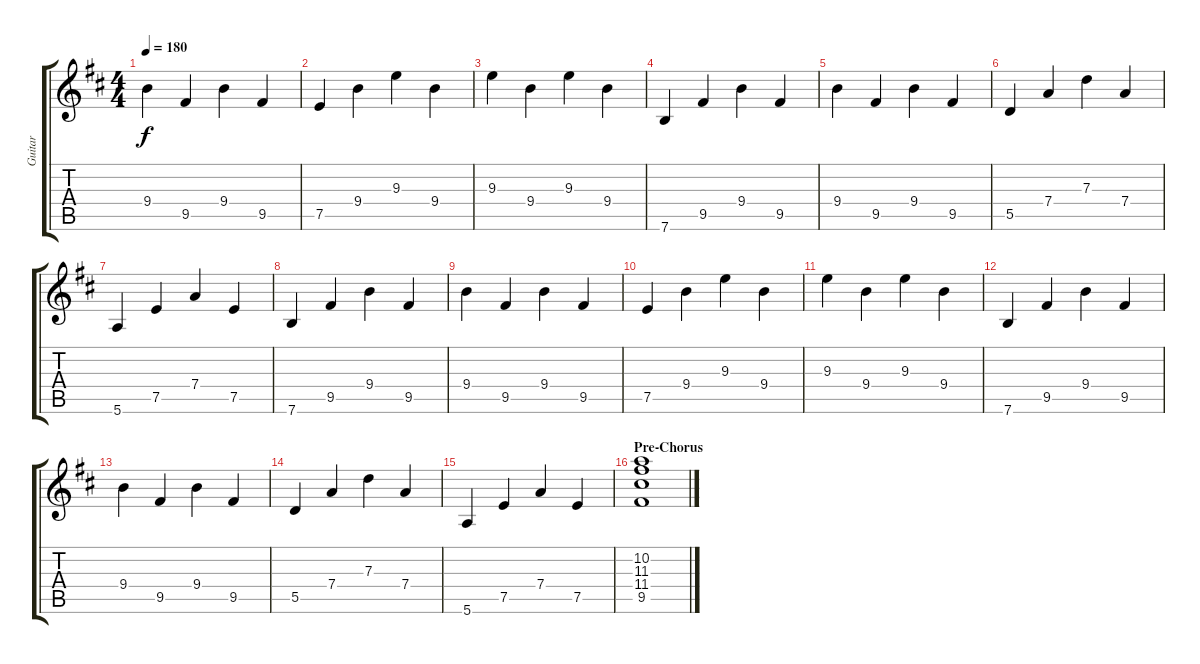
\track ("Guitar" "Guitar") {instrument overdrivenguitar}
\staff {score tabs}
\tuning (E4 B3 G3 D3 A2 E2) {hide}
\ts (4 4)
\tempo 180
\clef g2
\ks d
9.4.4{dy f} 9.5.4 9.4.4 9.5.4 |
7.5.4 9.4.4 9.3.4 9.4.4 |
9.3.4 9.4.4 9.3.4 9.4.4 |
7.6.4 9.5.4 9.4.4 9.5.4 |
9.4.4 9.5.4 9.4.4 9.5.4 |
5.5.4 7.4.4 7.3.4 7.4.4 |
5.6.4 7.5.4 7.4.4 7.5.4 |
7.6.4{instrument electricguitarjazz} 9.5.4 9.4.4 9.5.4 |
9.4.4 9.5.4 9.4.4 9.5.4 |
7.5.4 9.4.4 9.3.4 9.4.4 |
9.3.4 9.4.4 9.3.4 9.4.4 |
7.6.4 9.5.4 9.4.4 9.5.4 |
9.4.4 9.5.4 9.4.4 9.5.4 |
5.5.4 7.4.4 7.3.4 7.4.4 |
5.6.4 7.5.4 7.4.4 7.5.4 |
\section ("" "Pre-Chorus")
(10.2 11.3 11.4 9.5).1
